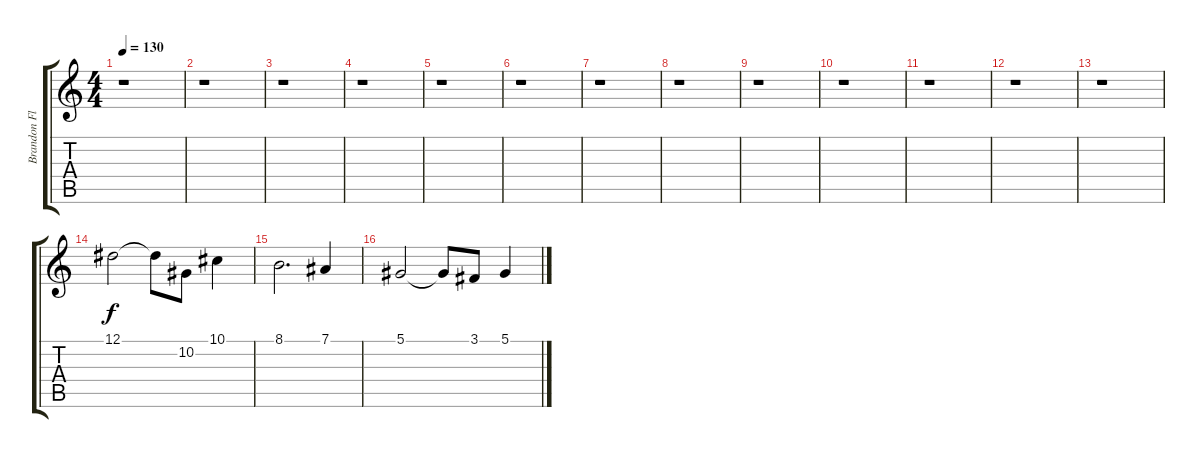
\track ("Brandon Flowers (Synth 2)" "Brandon Fl") {instrument electricpiano1}
\staff {score tabs}
\tuning (Eb4 Bb3 Gb3 Db3 Ab2 Eb2) {hide}
\ts (4 4)
\tempo 130
\clef g2
\ks c
r.1{dy f} |
r.1 |
r.1 |
r.1 |
r.1 |
r.1 |
r.1 |
r.1 |
r.1 |
r.1 |
r.1 |
r.1 |
r.1 |
12.1.2 12.1{t}.8 10.2.8 10.1.4 |
8.1.2{d} 7.1.4 |
5.1.2 5.1{t}.8 3.1.8 5.1.4
